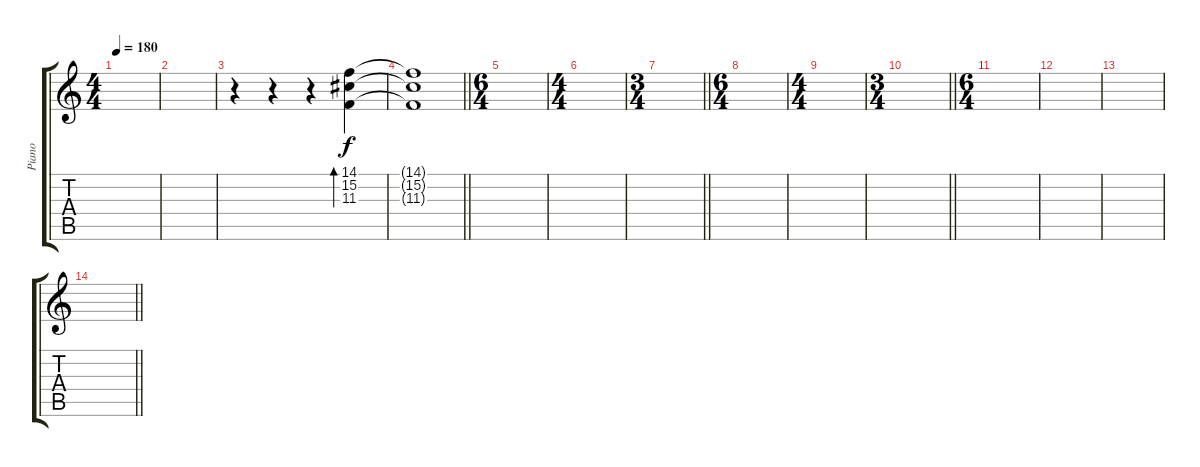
\track ("Piano" "Piano") {instrument acousticgrandpiano}
\staff {score tabs}
\tuning (Eb4 Bb3 Gb3 Db3 Ab2 Db2) {hide}
\ts (4 4)
\tempo 180
\clef g2
\ks c
|
|
r.4 r.4 r.4 (14.1 15.2 11.3).4{bd 480} |
\barLineRight lightlight
(14.1{t} 15.2{t} 11.3{t}).1 |
\ts (6 4)
|
\ts (4 4)
|
\ts (3 4)
\barLineRight lightlight
|
\ts (6 4)
|
\ts (4 4)
|
\ts (3 4)
\barLineRight lightlight
|
\ts (6 4)
|
|
|
\barLineRight lightlight
